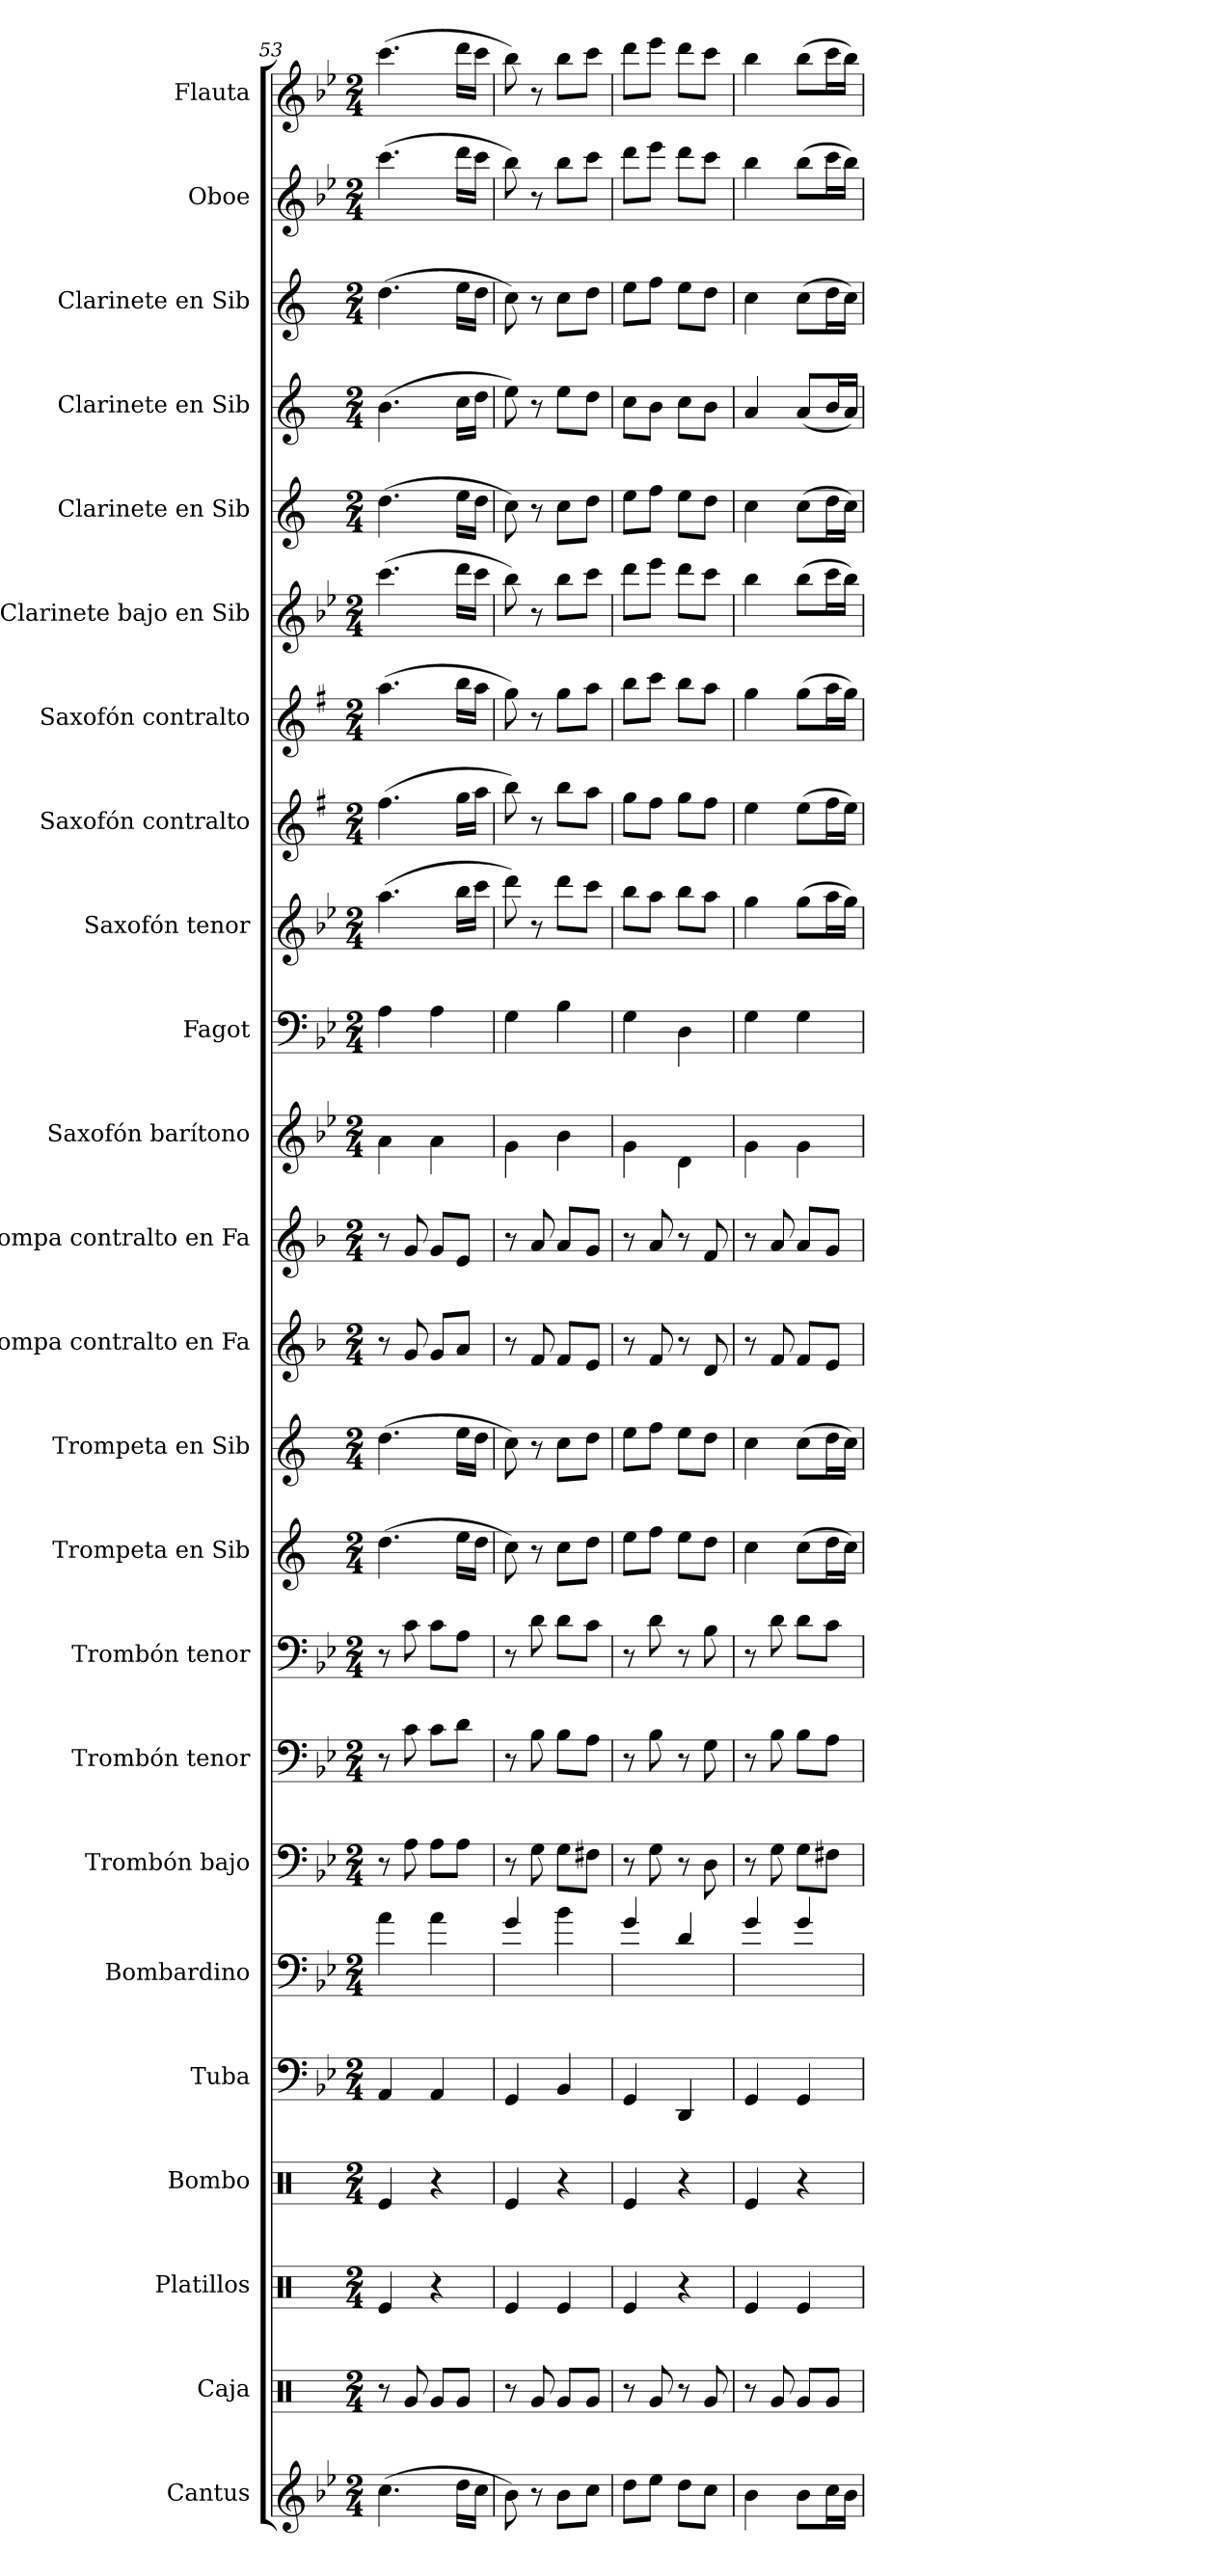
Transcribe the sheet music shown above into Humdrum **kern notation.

**kern	**kern	**kern	**kern	**kern	**kern	**kern	**kern	**kern	**kern	**kern	**kern	**kern	**kern	**kern	**kern	**kern	**kern	**kern	**kern	**kern	**kern	**kern	**kern
*part24	*part23	*part22	*part21	*part20	*part19	*part18	*part17	*part16	*part15	*part14	*part13	*part12	*part11	*part10	*part9	*part8	*part7	*part6	*part5	*part4	*part3	*part2	*part1
*staff24	*staff23	*staff22	*staff21	*staff20	*staff19	*staff18	*staff17	*staff16	*staff15	*staff14	*staff13	*staff12	*staff11	*staff10	*staff9	*staff8	*staff7	*staff6	*staff5	*staff4	*staff3	*staff2	*staff1
*I"Cantus	*I"Caja	*I"Platillos	*I"Bombo	*I"Tuba	*I"Bombardino	*I"Trombón bajo	*I"Trombón tenor	*I"Trombón tenor	*I"Trompeta en Sib	*I"Trompeta en Sib	*I"Trompa contralto en Fa	*I"Trompa contralto en Fa	*I"Saxofón barítono	*I"Fagot	*I"Saxofón tenor	*I"Saxofón contralto	*I"Saxofón contralto	*I"Clarinete bajo en Sib	*I"Clarinete en Sib	*I"Clarinete en Sib	*I"Clarinete en Sib	*I"Oboe	*I"Flauta
*I'Cant.	*I'Caja	*I'Plat.	*I'Bmb.	*I'Tba.	*I'Bomb.	*I'Tbn. baj.	*I'Tbn.	*I'Tbn.	*I'Tpt.	*I'Tpt.	*I'Trmp. La	*I'Trmp. La	*I'Sax. bar.	*	*I'Sax. ten.	*I'Sax. ctrl.	*I'Sax. ctrl.	*I'Cl. bajo	*I'Cl.	*I'Cl.	*I'Cl.	*I'Ob.	*I'Fl.
*clefG2	*clefX	*clefX	*clefX	*clefF4	*clefF4	*clefF4	*clefF4	*clefF4	*clefG2	*clefG2	*clefG2	*clefG2	*clefG2	*clefF4	*clefG2	*clefG2	*clefG2	*clefG2	*clefG2	*clefG2	*clefG2	*clefG2	*clefG2
*	*	*	*	*	*ITrd8c14	*	*	*	*ITrd1c2	*ITrd1c2	*ITrd4c7	*ITrd4c7	*ITrd12c21	*	*ITrd8c14	*ITrd5c9	*ITrd5c9	*ITrd8c14	*ITrd1c2	*ITrd1c2	*ITrd1c2	*	*
*k[b-e-]	*k[]	*k[]	*k[]	*k[b-e-]	*k[b-e-]	*k[b-e-]	*k[b-e-]	*k[b-e-]	*k[b-e-]	*k[b-e-]	*k[b-e-]	*k[b-e-]	*k[b-e-]	*k[b-e-]	*k[b-e-]	*k[b-e-]	*k[b-e-]	*k[b-e-]	*k[b-e-]	*k[b-e-]	*k[b-e-]	*k[b-e-]	*k[b-e-]
*B-:	*C:	*C:	*C:	*B-:	*B-:	*B-:	*B-:	*B-:	*B-:	*B-:	*B-:	*B-:	*B-:	*B-:	*B-:	*B-:	*B-:	*B-:	*B-:	*B-:	*B-:	*B-:	*B-:
*M2/4	*M2/4	*M2/4	*M2/4	*M2/4	*M2/4	*M2/4	*M2/4	*M2/4	*M2/4	*M2/4	*M2/4	*M2/4	*M2/4	*M2/4	*M2/4	*M2/4	*M2/4	*M2/4	*M2/4	*M2/4	*M2/4	*M2/4	*M2/4
=53	=53	=53	=53	=53	=53	=53	=53	=53	=53	=53	=53	=53	=53	=53	=53	=53	=53	=53	=53	=53	=53	=53	=53
(4.cci\	8r	4Rei/	4Rei/	4AAi/	4Ai\	8r	8r	8r	(4.cci\	(4.cci\	8r	8r	4Ai\	4Ai\	(4.ai\	(4.ai\	(4.cci\	(4.cci\	(4.cci\	(4.ai\	(4.cci\	(4.ccci\	(4.ccci\
.	8Rgi/	.	.	.	.	8Ai\	8ci\	8ci\	.	.	8ci/	8ci/	.	.	.	.	.	.	.	.	.	.	.
.	8Rgi/L	4r	4r	4AAi/	4Ai\	8Ai\L	8ci\L	8ci\L	.	.	8ci/L	8ci/L	4Ai\	4Ai\	.	.	.	.	.	.	.	.	.
16ddi\LL	8Rgi/J	.	.	.	.	8Ai\J	8di\J	8Ai\J	16ddi\LL	16ddi\LL	8di/J	8Ai/J	.	.	16b-i\LL	16b-i\LL	16ddi\LL	16ddi\LL	16ddi\LL	16b-i\LL	16ddi\LL	16dddi\LL	16dddi\LL
16cci\JJ	.	.	.	.	.	.	.	.	16cci\JJ	16cci\JJ	.	.	.	.	16cci\JJ	16cci\JJ	16cci\JJ	16cci\JJ	16cci\JJ	16cci\JJ	16cci\JJ	16ccci\JJ	16ccci\JJ
=54	=54	=54	=54	=54	=54	=54	=54	=54	=54	=54	=54	=54	=54	=54	=54	=54	=54	=54	=54	=54	=54	=54	=54
8b-i\)	8r	4Rei/	4Rei/	4GGi/	4Gi/	8r	8r	8r	8b-i\)	8b-i\)	8r	8r	4Gi\	4Gi\	8ddi\)	8ddi\)	8b-i\)	8b-i\)	8b-i\)	8ddi\)	8b-i\)	8bb-i\)	8bb-i\)
8r	8Rgi/	.	.	.	.	8Gi\	8B-i\	8di\	8r	8r	8B-i/	8di/	.	.	8r	8r	8r	8r	8r	8r	8r	8r	8r
8b-i\L	8Rgi/L	4Rei/	4r	4BB-i/	4B-i\	8Gi\L	8B-i\L	8di\L	8b-i\L	8b-i\L	8B-i/L	8di/L	4B-i\	4B-i\	8ddi\L	8ddi\L	8b-i\L	8b-i\L	8b-i\L	8ddi\L	8b-i\L	8bb-i\L	8bb-i\L
8cci\J	8Rgi/J	.	.	.	.	8F#Xi\J	8Ai\J	8ci\J	8cci\J	8cci\J	8Ai/J	8ci/J	.	.	8cci\J	8cci\J	8cci\J	8cci\J	8cci\J	8cci\J	8cci\J	8ccci\J	8ccci\J
=55	=55	=55	=55	=55	=55	=55	=55	=55	=55	=55	=55	=55	=55	=55	=55	=55	=55	=55	=55	=55	=55	=55	=55
8ddi\L	8r	4Rei/	4Rei/	4GGi/	4Gi/	8r	8r	8r	8ddi\L	8ddi\L	8r	8r	4Gi\	4Gi\	8b-i\L	8b-i\L	8ddi\L	8ddi\L	8ddi\L	8b-i\L	8ddi\L	8dddi\L	8dddi\L
8ee-i\J	8Rgi/	.	.	.	.	8Gi\	8B-i\	8di\	8ee-i\J	8ee-i\J	8B-i/	8di/	.	.	8ai\J	8ai\J	8ee-i\J	8ee-i\J	8ee-i\J	8ai\J	8ee-i\J	8eee-i\J	8eee-i\J
8ddi\L	8r	4r	4r	4DDi/	4Di/	8r	8r	8r	8ddi\L	8ddi\L	8r	8r	4Di\	4Di\	8b-i\L	8b-i\L	8ddi\L	8ddi\L	8ddi\L	8b-i\L	8ddi\L	8dddi\L	8dddi\L
8cci\J	8Rgi/	.	.	.	.	8Di\	8Gi\	8B-i\	8cci\J	8cci\J	8Gi/	8B-i/	.	.	8ai\J	8ai\J	8cci\J	8cci\J	8cci\J	8ai\J	8cci\J	8ccci\J	8ccci\J
=56	=56	=56	=56	=56	=56	=56	=56	=56	=56	=56	=56	=56	=56	=56	=56	=56	=56	=56	=56	=56	=56	=56	=56
4b-i\	8r	4Rei/	4Rei/	4GGi/	4Gi/	8r	8r	8r	4b-i\	4b-i\	8r	8r	4Gi\	4Gi\	4gi\	4gi\	4b-i\	4b-i\	4b-i\	4gi/	4b-i\	4bb-i\	4bb-i\
.	8Rgi/	.	.	.	.	8Gi\	8B-i\	8di\	.	.	8B-i/	8di/	.	.	.	.	.	.	.	.	.	.	.
8b-i\L	8Rgi/L	4Rei/	4r	4GGi/	4Gi/	8Gi\L	8B-i\L	8di\L	(8b-i\L	(8b-i\L	8B-i/L	8di/L	4Gi\	4Gi\	(8gi\L	(8gi\L	(8b-i\L	(8b-i\L	(8b-i\L	(8gi/L	(8b-i\L	(8bb-i\L	(8bb-i\L
16cci\L	8Rgi/J	.	.	.	.	8F#Xi\J	8Ai\J	8ci\J	16cci\L	16cci\L	8Ai/J	8ci/J	.	.	16ai\L	16ai\L	16cci\L	16cci\L	16cci\L	16ai/L	16cci\L	16ccci\L	16ccci\L
16b-i\JJ	.	.	.	.	.	.	.	.	16b-i\JJ)	16b-i\JJ)	.	.	.	.	16gi\JJ)	16gi\JJ)	16b-i\JJ)	16b-i\JJ)	16b-i\JJ)	16gi/JJ)	16b-i\JJ)	16bb-i\JJ)	16bb-i\JJ)
=	=	=	=	=	=	=	=	=	=	=	=	=	=	=	=	=	=	=	=	=	=	=	=
*-	*-	*-	*-	*-	*-	*-	*-	*-	*-	*-	*-	*-	*-	*-	*-	*-	*-	*-	*-	*-	*-	*-	*-
